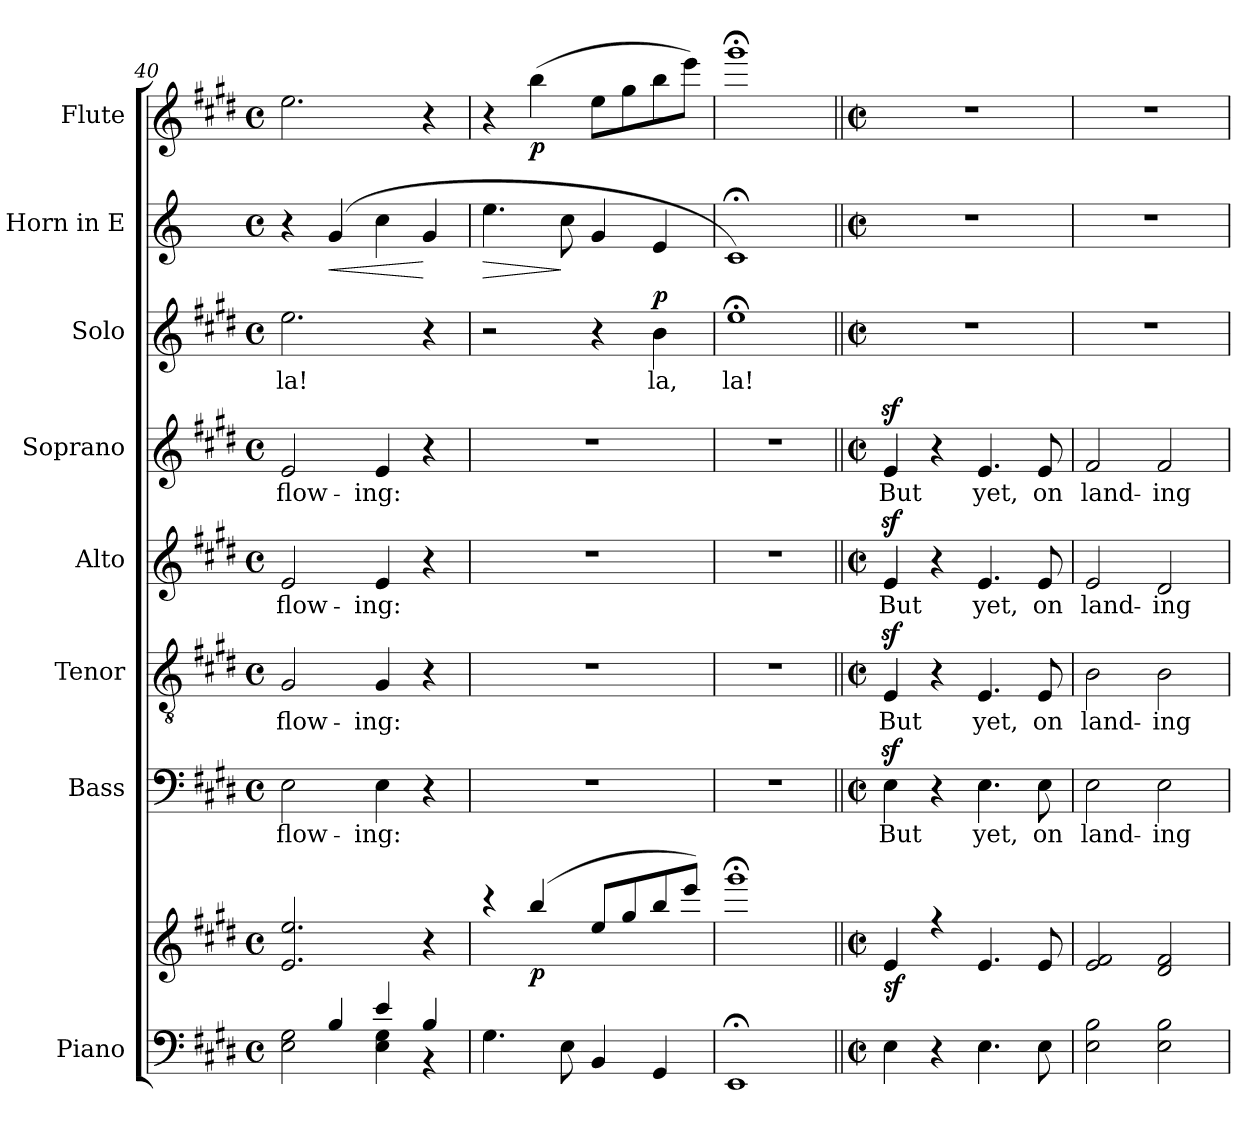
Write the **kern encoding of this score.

**kern	**kern	**dynam	**kern	**text	**kern	**text	**kern	**text	**kern	**text	**kern	**text	**dynam	**kern	**dynam	**kern	**dynam
*part8	*part8	*part8	*part7	*part7	*part6	*part6	*part5	*part5	*part4	*part4	*part3	*part3	*part3	*part2	*part2	*part1	*part1
*staff9	*staff8	*staff8/9	*staff7	*staff7	*staff6	*staff6	*staff5	*staff5	*staff4	*staff4	*staff3	*staff3	*staff3	*staff2	*staff2	*staff1	*staff1
*I"Piano	*	*	*I"Bass	*	*I"Tenor	*	*I"Alto	*	*I"Soprano	*	*I"Solo	*	*	*I"Horn in E	*	*I"Flute	*
*	*	*	*I'B	*	*I'T	*	*I'A	*	*I'S	*	*I'S	*	*	*	*	*I'Fl	*
*clefF4	*clefG2	*	*clefF4	*	*clefGv2	*	*clefG2	*	*clefG2	*	*clefG2	*	*	*clefG2	*	*clefG2	*
*	*	*	*	*	*	*	*	*	*	*	*	*	*	*ITrd5c8	*	*	*
*k[f#c#g#d#]	*k[f#c#g#d#]	*	*k[f#c#g#d#]	*	*k[f#c#g#d#]	*	*k[f#c#g#d#]	*	*k[f#c#g#d#]	*	*k[f#c#g#d#]	*	*	*k[f#c#g#d#]	*	*k[f#c#g#d#]	*
*E:	*E:	*	*E:	*	*E:	*	*E:	*	*E:	*	*E:	*	*	*E:	*	*E:	*
*M4/4	*M4/4	*	*M4/4	*	*M4/4	*	*M4/4	*	*M4/4	*	*M4/4	*	*	*M4/4	*	*M4/4	*
*met(c)	*met(c)	*	*met(c)	*	*met(c)	*	*met(c)	*	*met(c)	*	*met(c)	*	*	*met(c)	*	*met(c)	*
=40	=40	=40	=40	=40	=40	=40	=40	=40	=40	=40	=40	=40	=40	=40	=40	=40	=40
*^	*^	*	*	*	*	*	*	*	*	*	*	*	*	*	*	*	*
!	!	!	!	!	!	!LO:LY:b	!	!LO:LY:b	!	!LO:LY:b	!	!LO:LY:b	!	!LO:LY:b	!	!	!	!	!
4ryy	2E 2G#	2.e 2.ee	4ryy	.	2E	flow-	2G#	flow-	2e	flow-	2e	flow-	2.ee	la!	.	4r	.	2.ee	.
!	!	!	!	!	!	!	!	!	!	!	!	!	!	!	!	!	!LO:HP:b	!	!
4B/	.	.	2.ryy	.	.	.	.	.	.	.	.	.	.	.	.	(<4B	<	.	.
!	!	!	!	!	!	!LO:LY:b	!	!LO:LY:b	!	!LO:LY:b	!	!LO:LY:b	!	!	!	!	!	!	!
4e/	4E 4G#	.	.	.	4E	-ing:	4G#	-ing:	4e	-ing:	4e	-ing:	.	.	.	4e	.	.	.
4B/	4r	4r	.	.	4r	.	4r	.	4r	.	4r	.	4r	.	.	4B	[	4r	.
=41	=41	=41	=41	=41	=41	=41	=41	=41	=41	=41	=41	=41	=41	=41	=41	=41	=41	=41	=41
!	!	!	!	!	!	!	!	!	!	!	!	!	!	!	!	!	!LO:HP:b	!	!
*v	*v	*	*	*	*	*	*	*	*	*	*	*	*	*	*	*	*	*	*
4.G#	4r	1ryy	.	1r	.	1r	.	1r	.	1r	.	2r	.	.	4.g#	>	4r	.
!	!	!	!LO:DY:b	!	!	!	!	!	!	!	!	!	!	!	!	!	!	!LO:DY:b
.	(>4bb	.	p	.	.	.	.	.	.	.	.	.	.	.	.	.	(>4bb	p
8E	.	.	.	.	.	.	.	.	.	.	.	.	.	.	8e	]	.	.
4BB	8eeL	.	.	.	.	.	.	.	.	.	.	4r	.	.	4B	.	8eeL	.
.	8gg#	.	.	.	.	.	.	.	.	.	.	.	.	.	.	.	8gg#	.
!	!	!	!	!	!	!	!	!	!	!	!	!	!LO:LY:b	!LO:DY:b	!	!	!	!
4GG#	8bb	.	.	.	.	.	.	.	.	.	.	4b	la,	p	4G#	.	8bb	.
.	8eeeJ)	.	.	.	.	.	.	.	.	.	.	.	.	.	.	.	8eeeJ)	.
=42	=42	=42	=42	=42	=42	=42	=42	=42	=42	=42	=42	=42	=42	=42	=42	=42	=42	=42
!	!	!	!	!	!	!	!	!	!	!	!	!	!LO:LY:b	!	!	!	!	!
1EE;<	1ggg#;	1ryy	.	1r	.	1r	.	1r	.	1r	.	1ee;<	la!	.	1E;<)	.	1ggg#;	.
=43||	=43||	=43||	=43||	=43||	=43||	=43||	=43||	=43||	=43||	=43||	=43||	=43||	=43||	=43||	=43||	=43||	=43||	=43||
*M2/2	*M2/2	*	*	*M2/2	*	*M2/2	*	*M2/2	*	*M2/2	*	*M2/2	*	*	*M2/2	*	*M2/2	*
*met(c|)	*met(c|)	*	*	*met(c|)	*	*met(c|)	*	*met(c|)	*	*met(c|)	*	*met(c|)	*	*	*met(c|)	*	*met(c|)	*
!	!	!	!LO:DY:b	!	!LO:LY:b	!	!LO:LY:b	!	!LO:LY:b	!	!LO:LY:b	!	!	!	!	!	!	!
4E	4e	1ryy	sf	4Ez<	But	4Ez<	But	4ez<	But	4ez<	But	1r	.	.	1r	.	1r	.
4r	4r	.	.	4r	.	4r	.	4r	.	4r	.	.	.	.	.	.	.	.
!	!	!	!	!	!LO:LY:b	!	!LO:LY:b	!	!LO:LY:b	!	!LO:LY:b	!	!	!	!	!	!	!
4.E	4.e	.	.	4.E	yet,	4.E	yet,	4.e	yet,	4.e	yet,	.	.	.	.	.	.	.
!	!	!	!	!	!LO:LY:b	!	!LO:LY:b	!	!LO:LY:b	!	!LO:LY:b	!	!	!	!	!	!	!
8E	8e	.	.	8E	on	8E	on	8e	on	8e	on	.	.	.	.	.	.	.
=44	=44	=44	=44	=44	=44	=44	=44	=44	=44	=44	=44	=44	=44	=44	=44	=44	=44	=44
!	!	!	!	!	!LO:LY:b	!	!LO:LY:b	!	!LO:LY:b	!	!LO:LY:b	!	!	!	!	!	!	!
2E 2B	2e 2f#	1ryy	.	2E	land-	2B	land-	2e	land-	2f#	land-	1r	.	.	1r	.	1r	.
!	!	!	!	!	!LO:LY:b	!	!LO:LY:b	!	!LO:LY:b	!	!LO:LY:b	!	!	!	!	!	!	!
2E 2B	2d# 2f#	.	.	2E	-ing	2B	-ing	2d#	-ing	2f#	-ing	.	.	.	.	.	.	.
*	*v	*v	*	*	*	*	*	*	*	*	*	*	*	*	*	*	*	*
=	=	=	=	=	=	=	=	=	=	=	=	=	=	=	=	=	=
*-	*-	*-	*-	*-	*-	*-	*-	*-	*-	*-	*-	*-	*-	*-	*-	*-	*-
